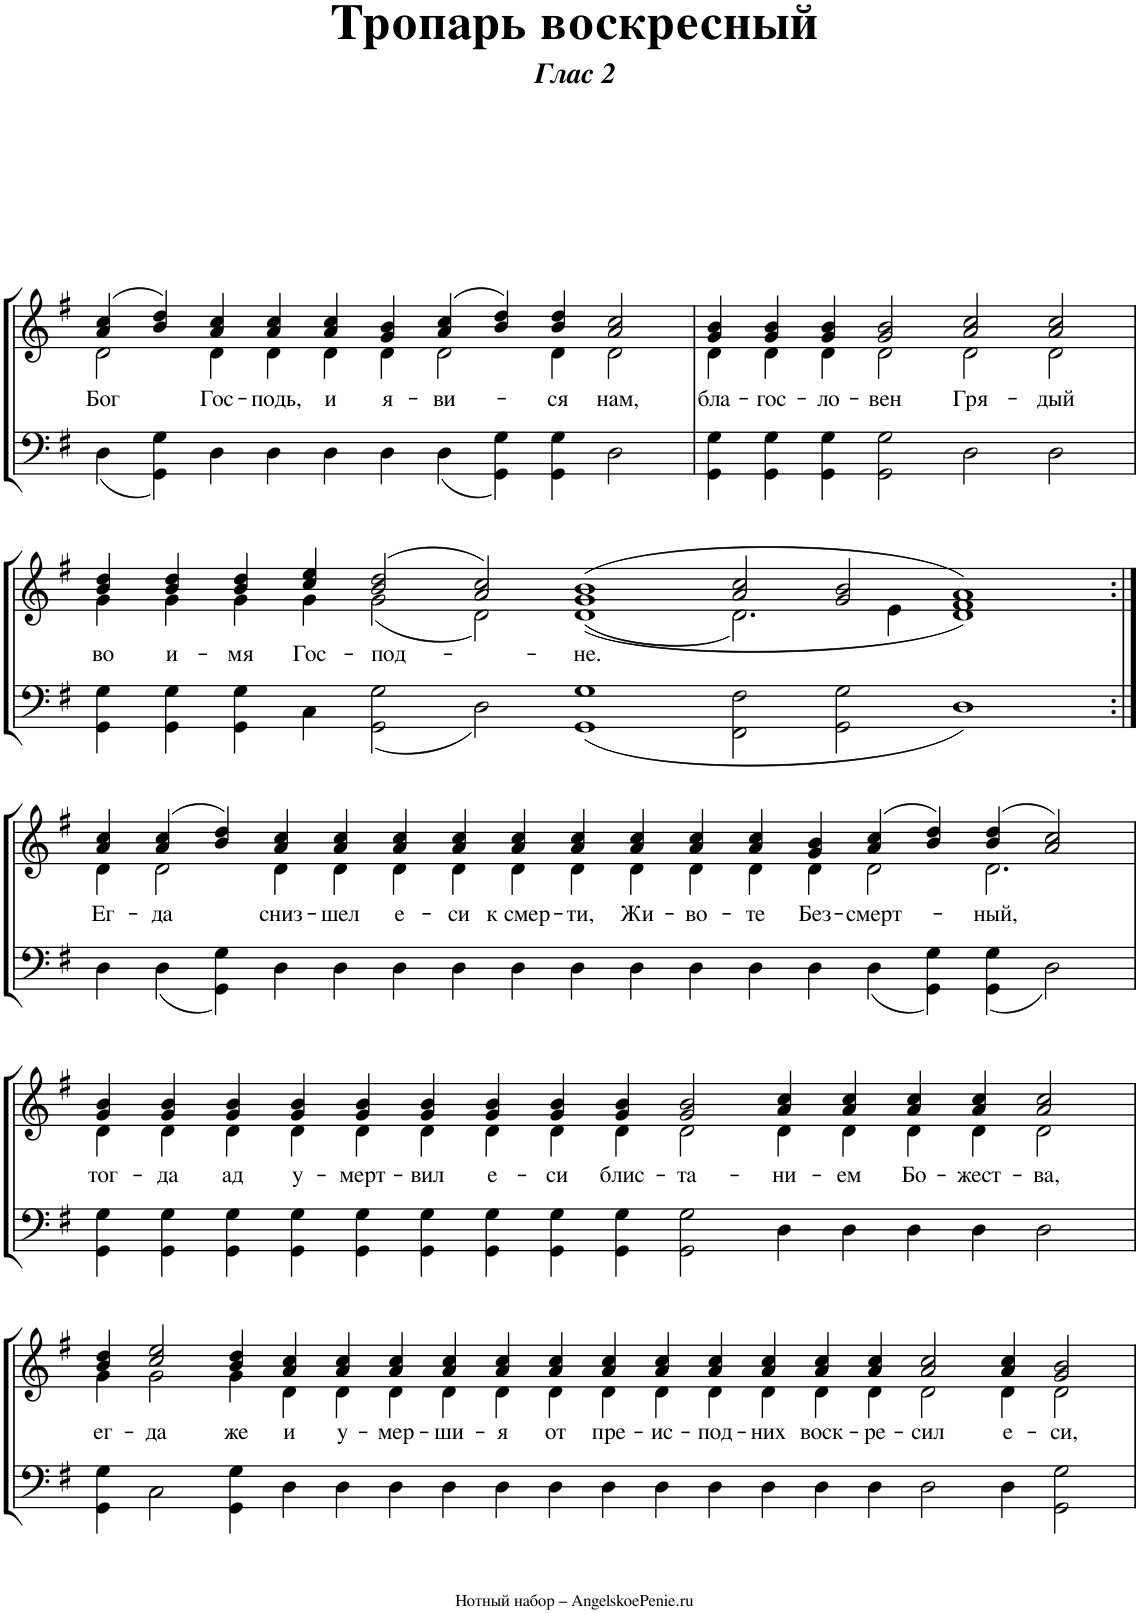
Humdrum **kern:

**kern	**kern	**text
*part1	*part1	*part1
*staff2	*staff1	*staff1
*I"Piano	*	*
*I'Pno.	*	*
*clefF4	*clefG2	*
*k[f#]	*k[f#]	*
*M63/4	*M63/4	*
=1	=1	=1
*^	*^	*
!	!	!	!	!LO:LY:b
000ryy	4D\	(4a/ 4cc/	2d\	Бог
.	4GG\ 4G\	4b/ 4dd/)	.	.
!	!	!	!	!LO:LY:b
.	4D\	4a/ 4cc/	4d\	Гос-
!	!	!	!	!LO:LY:b
.	4D\	4a/ 4cc/	4d\	-подь,
!	!	!	!	!LO:LY:b
.	4D\	4a/ 4cc/	4d\	и
!	!	!	!	!LO:LY:b
.	4D\	4g/ 4b/	4d\	я-
!	!	!	!	!LO:LY:b
.	4D\	(4a/ 4cc/	2d\	-ви-
.	4GG\ 4G\	4b/ 4dd/)	.	.
!	!	!	!	!LO:LY:b
.	4GG\ 4G\	4b/ 4dd/	4d\	-ся
!	!	!	!	!LO:LY:b
.	2D\	2a/ 2cc/	2d\	нам,
.	1ryy	000ryy	000ryy	.
.	000.ryy	.	.	.
4%31ryy	.	.	.	.
.	.	00ryy	00ryy	.
.	.	1ryy	1ryy	.
=2	=2	=2	=2	=2
!	!	!	!	!LO:LY:b
000ryy	4GG\ 4G\	4g/ 4b/	4d\	бла-
!	!	!	!	!LO:LY:b
.	4GG\ 4G\	4g/ 4b/	4d\	-гос-
!	!	!	!	!LO:LY:b
.	4GG\ 4G\	4g/ 4b/	4d\	-ло-
!	!	!	!	!LO:LY:b
.	2GG\ 2G\	2g/ 2b/	2d\	-вен
!	!	!	!	!LO:LY:b
.	2D\	2a/ 2cc/	2d\	Гря-
!	!	!	!	!LO:LY:b
.	2D\	2a/ 2cc/	2d\	-дый
.	1ryy	000ryy	000ryy	.
.	1ryy	.	.	.
.	1ryy	.	.	.
.	1ryy	.	.	.
.	1ryy	.	.	.
.	1ryy	.	.	.
4%31ryy	.	.	.	.
.	2%15ryy	.	.	.
.	.	00ryy	00ryy	.
.	.	1.ryy	1.ryy	.
!!LO:LB:g=z	!!
=3	=3	=3	=3	=3
!	!	!	!	!LO:LY:b
000ryy	4GG\ 4G\	4b/ 4dd/	4g\	во
!	!	!	!	!LO:LY:b
.	4GG\ 4G\	4b/ 4dd/	4g\	и-
!	!	!	!	!LO:LY:b
.	4GG\ 4G\	4b/ 4dd/	4g\	-мя
!	!	!	!	!LO:LY:b
.	4C\	4cc/ 4ee/	4g\	Гос-
!	!	!	!	!LO:LY:b
.	2GG\ 2G\	(2b/ 2dd/	(2g\	-под-
.	2D\	2a/ 2cc/)	2d\)	.
!	!	!	!	!LO:LY:b
.	1GG 1G	(1g 1b	((1d	-не.
.	2FF#\ 2F#\	2a/ 2cc/	2.d\)	.
.	2GG\ 2G\	2g/ 2b/	.	.
.	.	.	4e\	.
.	1D	1f# 1a)	1d)	.
.	1ryy	000ryy	000ryy	.
.	1ryy	.	.	.
.	1ryy	.	.	.
4%31ryy	1ryy	.	.	.
.	1ryy	.	.	.
.	1ryy	.	.	.
.	1ryy	.	.	.
.	4%15ryy	.	.	.
.	.	0ryy	0ryy	.
.	.	2.ryy	2.ryy	.
!!LO:LB:g=z	!!
=4:|!	=4:|!	=4:|!	=4:|!	=4:|!
!	!	!	!	!LO:LY:b
000ryy	4D\	4a/ 4cc/	4d\	Ег-
!	!	!	!	!LO:LY:b
.	4D\	(4a/ 4cc/	2d\	-да
.	4GG\ 4G\	4b/ 4dd/)	.	.
!	!	!	!	!LO:LY:b
.	4D\	4a/ 4cc/	4d\	сниз-
!	!	!	!	!LO:LY:b
.	4D\	4a/ 4cc/	4d\	-шел
!	!	!	!	!LO:LY:b
.	4D\	4a/ 4cc/	4d\	е-
!	!	!	!	!LO:LY:b
.	4D\	4a/ 4cc/	4d\	-си
!	!	!	!	!LO:LY:b
.	4D\	4a/ 4cc/	4d\	к смер-
!	!	!	!	!LO:LY:b
.	4D\	4a/ 4cc/	4d\	-ти,
!	!	!	!	!LO:LY:b
.	4D\	4a/ 4cc/	4d\	Жи-
!	!	!	!	!LO:LY:b
.	4D\	4a/ 4cc/	4d\	-во-
!	!	!	!	!LO:LY:b
.	4D\	4a/ 4cc/	4d\	-те
!	!	!	!	!LO:LY:b
.	4D\	4g/ 4b/	4d\	Без-
!	!	!	!	!LO:LY:b
.	4D\	(4a/ 4cc/	2d\	-смерт-
.	4GG\ 4G\	4b/ 4dd/)	.	.
!	!	!	!	!LO:LY:b
.	4GG\ 4G\	(4b/ 4dd/	2.d\	-ный,
.	2D\	2a/ 2cc/)	.	.
.	1ryy	000ryy	000ryy	.
.	1ryy	.	.	.
.	1ryy	.	.	.
.	1ryy	.	.	.
4%31ryy	.	.	.	.
.	1ryy	.	.	.
.	1ryy	.	.	.
.	1ryy	.	.	.
.	1ryy	.	.	.
.	1ryy	0ryy	0ryy	.
.	1ryy	.	.	.
.	1ryy	1ryy	1ryy	.
.	4ryy	4ryy	4ryy	.
!!LO:LB:g=z	!!
=5	=5	=5	=5	=5
!	!	!	!	!LO:LY:b
000ryy	4GG\ 4G\	4g/ 4b/	4d\	тог-
!	!	!	!	!LO:LY:b
.	4GG\ 4G\	4g/ 4b/	4d\	-да
!	!	!	!	!LO:LY:b
.	4GG\ 4G\	4g/ 4b/	4d\	ад
!	!	!	!	!LO:LY:b
.	4GG\ 4G\	4g/ 4b/	4d\	у-
!	!	!	!	!LO:LY:b
.	4GG\ 4G\	4g/ 4b/	4d\	-мерт-
!	!	!	!	!LO:LY:b
.	4GG\ 4G\	4g/ 4b/	4d\	-вил
!	!	!	!	!LO:LY:b
.	4GG\ 4G\	4g/ 4b/	4d\	е-
!	!	!	!	!LO:LY:b
.	4GG\ 4G\	4g/ 4b/	4d\	-си
!	!	!	!	!LO:LY:b
.	4GG\ 4G\	4g/ 4b/	4d\	блис-
!	!	!	!	!LO:LY:b
.	2GG\ 2G\	2g/ 2b/	2d\	-та-
!	!	!	!	!LO:LY:b
.	4D\	4a/ 4cc/	4d\	-ни-
!	!	!	!	!LO:LY:b
.	4D\	4a/ 4cc/	4d\	-ем
!	!	!	!	!LO:LY:b
.	4D\	4a/ 4cc/	4d\	Бо-
!	!	!	!	!LO:LY:b
.	4D\	4a/ 4cc/	4d\	-жест-
!	!	!	!	!LO:LY:b
.	2D\	2a/ 2cc/	2d\	-ва,
.	1ryy	000ryy	000ryy	.
.	1ryy	.	.	.
.	1ryy	.	.	.
.	1ryy	.	.	.
4%31ryy	.	.	.	.
.	2%15ryy	.	.	.
.	.	2%7ryy	2%7ryy	.
!!LO:LB:g=z	!!
=6	=6	=6	=6	=6
!	!	!	!	!LO:LY:b
000ryy	4GG\ 4G\	4b/ 4dd/	4g\	ег-
!	!	!	!	!LO:LY:b
.	2C\	2cc/ 2ee/	2g\	-да
!	!	!	!	!LO:LY:b
.	4GG\ 4G\	4b/ 4dd/	4g\	же
!	!	!	!	!LO:LY:b
.	4D\	4a/ 4cc/	4d\	и
!	!	!	!	!LO:LY:b
.	4D\	4a/ 4cc/	4d\	у-
!	!	!	!	!LO:LY:b
.	4D\	4a/ 4cc/	4d\	-мер-
!	!	!	!	!LO:LY:b
.	4D\	4a/ 4cc/	4d\	-ши-
!	!	!	!	!LO:LY:b
.	4D\	4a/ 4cc/	4d\	-я
!	!	!	!	!LO:LY:b
.	4D\	4a/ 4cc/	4d\	от
!	!	!	!	!LO:LY:b
.	4D\	4a/ 4cc/	4d\	пре-
!	!	!	!	!LO:LY:b
.	4D\	4a/ 4cc/	4d\	-ис-
!	!	!	!	!LO:LY:b
.	4D\	4a/ 4cc/	4d\	-под-
!	!	!	!	!LO:LY:b
.	4D\	4a/ 4cc/	4d\	-них
!	!	!	!	!LO:LY:b
.	4D\	4a/ 4cc/	4d\	воск-
!	!	!	!	!LO:LY:b
.	4D\	4a/ 4cc/	4d\	-ре-
!	!	!	!	!LO:LY:b
.	2D\	2a/ 2cc/	2d\	-сил
!	!	!	!	!LO:LY:b
.	4D\	4a/ 4cc/	4d\	е-
!	!	!	!	!LO:LY:b
.	2GG\ 2G\	2g/ 2b/	2d\	-си,
.	1ryy	000ryy	000ryy	.
.	1ryy	.	.	.
.	1ryy	.	.	.
4%31ryy	.	.	.	.
.	2%15ryy	.	.	.
.	.	0ryy	0ryy	.
.	.	2ryy	2ryy	.
*v	*v	*	*	*
*	*v	*v	*
=	=	=
*-	*-	*-
